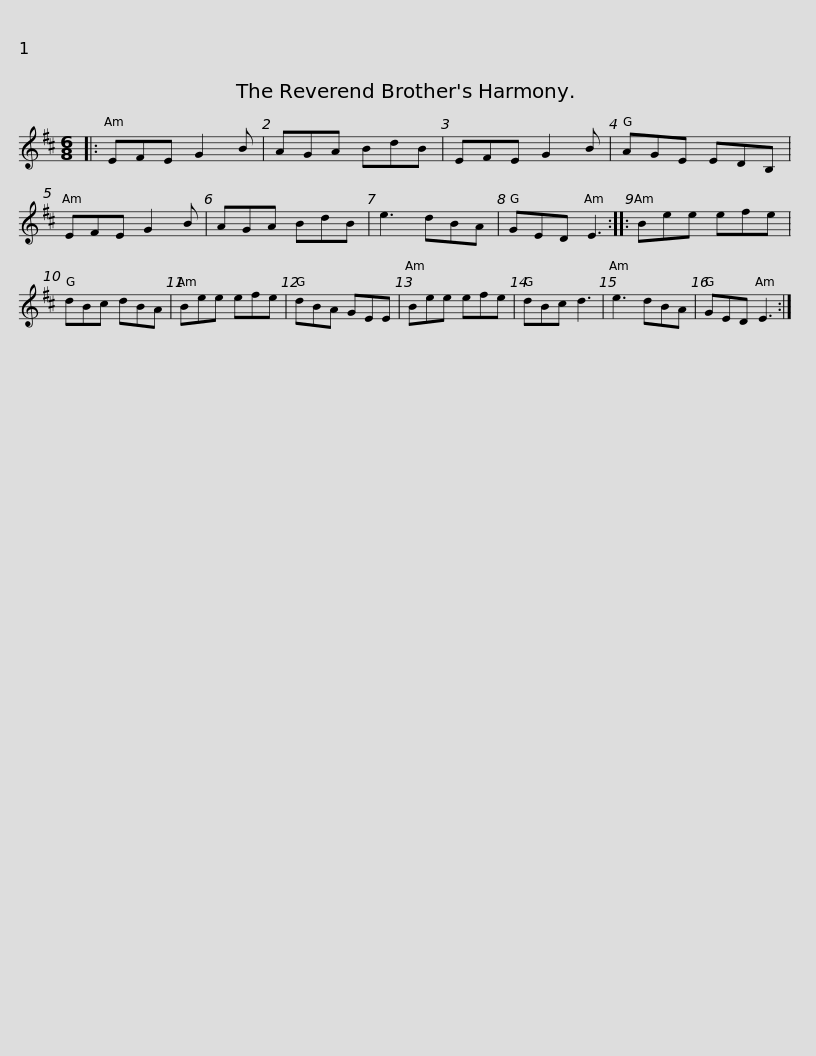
X:1
L:1/8
M:6/8
I:linebreak $
K:D
V:1 treble
V:1
|: EFE G2 B | AGA BdB | EFE G2 B | AGE EDB, | EFE G2 B | %5
 AGA BdB | e3 dBA | GED E3 ::$ Bee efe | dBc dBA | %10
 Bee efe | dBA GEE | Bee efe | dBc d3 | e3 dBA |$ %15
 GED E3 :| %16
